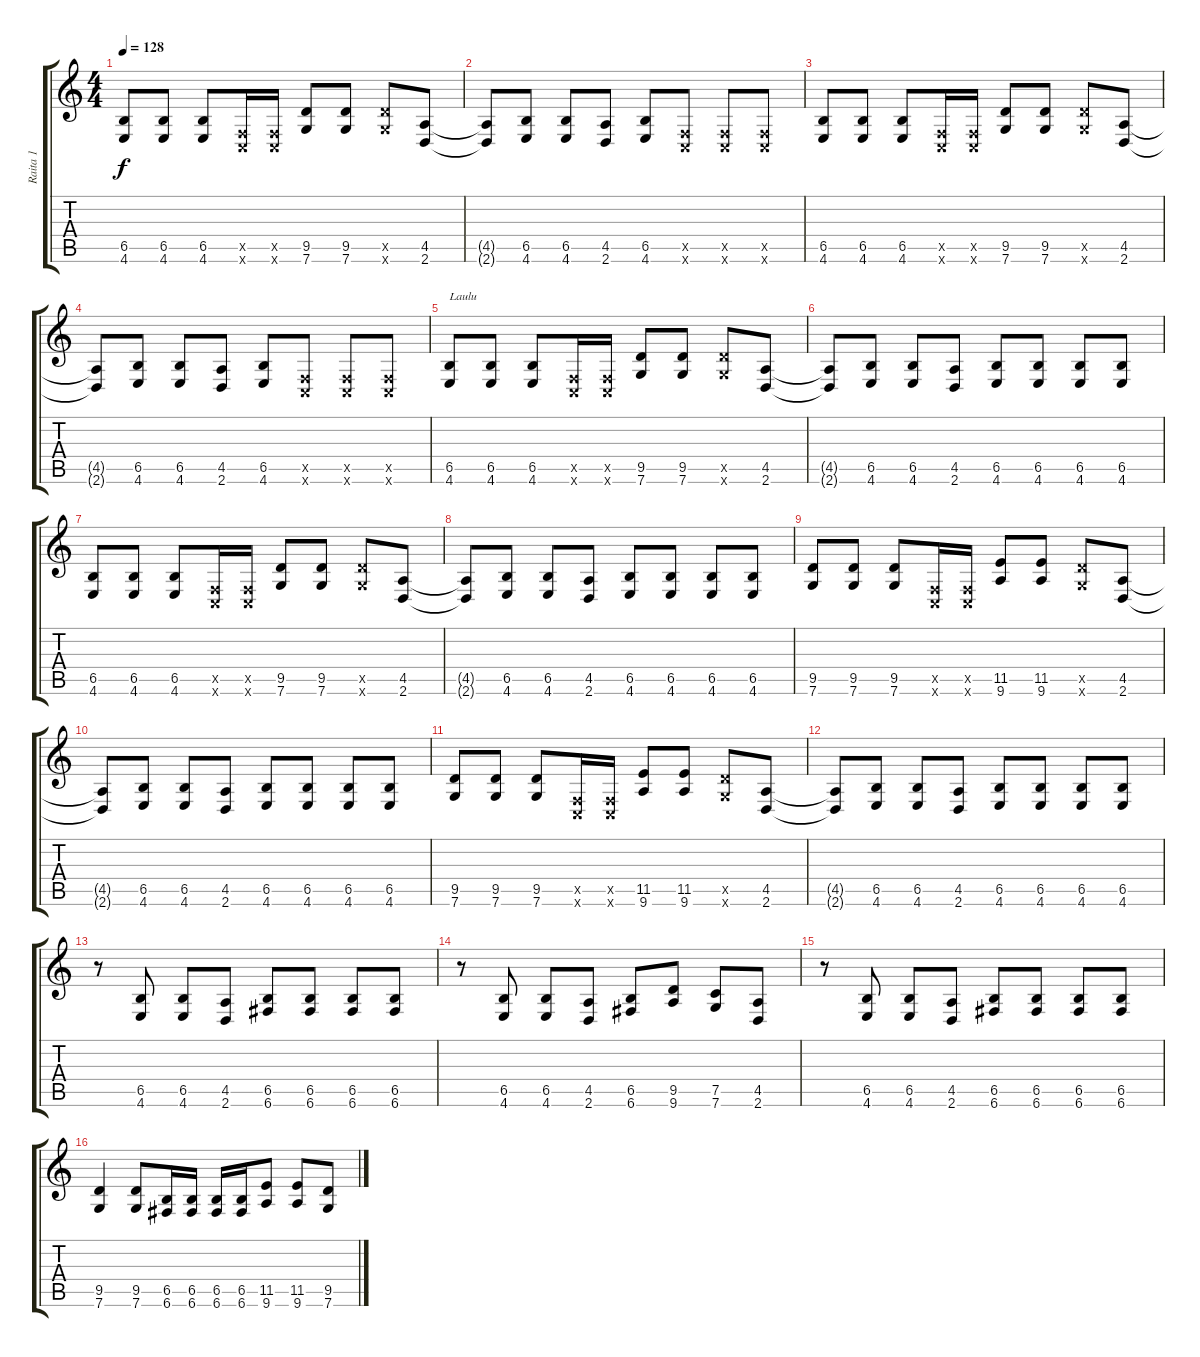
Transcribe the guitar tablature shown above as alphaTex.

\track ("Raita 1" "Raita 1") {instrument distortionguitar}
\staff {score tabs}
\tuning (C4 G3 Eb3 Bb2 F2 C2) {hide}
\ts (4 4)
\tempo 128
\clef g2
\ks c
(6.5 4.6).8{dy f instrument distortionguitar} (6.5 4.6).8 (6.5 4.6).8 (0.5{x} 0.6{x}).16 (0.5{x} 0.6{x}).16 (9.5 7.6).8 (9.5 7.6).8 (9.5{x} 7.6{x}).8 (4.5 2.6).8 |
(4.5{t} 2.6{t}).8 (6.5 4.6).8 (6.5 4.6).8 (4.5 2.6).8 (6.5 4.6).8 (0.5{x} 0.6{x}).8 (0.5{x} 0.6{x}).8 (0.5{x} 0.6{x}).8 |
(6.5 4.6).8 (6.5 4.6).8 (6.5 4.6).8 (0.5{x} 0.6{x}).16 (0.5{x} 0.6{x}).16 (9.5 7.6).8 (9.5 7.6).8 (9.5{x} 7.6{x}).8 (4.5 2.6).8 |
(4.5{t} 2.6{t}).8 (6.5 4.6).8 (6.5 4.6).8 (4.5 2.6).8 (6.5 4.6).8 (0.5{x} 0.6{x}).8 (0.5{x} 0.6{x}).8 (0.5{x} 0.6{x}).8 |
(6.5 4.6).8{txt "Laulu"} (6.5 4.6).8 (6.5 4.6).8 (0.5{x} 0.6{x}).16 (0.5{x} 0.6{x}).16 (9.5 7.6).8 (9.5 7.6).8 (9.5{x} 7.6{x}).8 (4.5 2.6).8 |
(4.5{t} 2.6{t}).8 (6.5 4.6).8 (6.5 4.6).8 (4.5 2.6).8 (6.5 4.6).8 (6.5 4.6).8 (6.5 4.6).8 (6.5 4.6).8 |
(6.5 4.6).8 (6.5 4.6).8 (6.5 4.6).8 (0.5{x} 0.6{x}).16 (0.5{x} 0.6{x}).16 (9.5 7.6).8 (9.5 7.6).8 (9.5{x} 7.6{x}).8 (4.5 2.6).8 |
(4.5{t} 2.6{t}).8 (6.5 4.6).8 (6.5 4.6).8 (4.5 2.6).8 (6.5 4.6).8 (6.5 4.6).8 (6.5 4.6).8 (6.5 4.6).8 |
(9.5 7.6).8 (9.5 7.6).8 (9.5 7.6).8 (0.5{x} 0.6{x}).16 (0.5{x} 0.6{x}).16 (11.5 9.6).8 (11.5 9.6).8 (9.5{x} 7.6{x}).8 (4.5 2.6).8 |
(4.5{t} 2.6{t}).8 (6.5 4.6).8 (6.5 4.6).8 (4.5 2.6).8 (6.5 4.6).8 (6.5 4.6).8 (6.5 4.6).8 (6.5 4.6).8 |
(9.5 7.6).8 (9.5 7.6).8 (9.5 7.6).8 (0.5{x} 0.6{x}).16 (0.5{x} 0.6{x}).16 (11.5 9.6).8 (11.5 9.6).8 (9.5{x} 7.6{x}).8 (4.5 2.6).8 |
(4.5{t} 2.6{t}).8 (6.5 4.6).8 (6.5 4.6).8 (4.5 2.6).8 (6.5 4.6).8 (6.5 4.6).8 (6.5 4.6).8 (6.5 4.6).8 |
r.8 (6.5 4.6).8 (6.5 4.6).8 (4.5 2.6).8 (6.5 6.6).8 (6.5 6.6).8 (6.5 6.6).8 (6.5 6.6).8 |
r.8 (6.5 4.6).8 (6.5 4.6).8 (4.5 2.6).8 (6.5 6.6).8 (9.5 9.6).8 (7.5 7.6).8 (4.5 2.6).8 |
r.8 (6.5 4.6).8 (6.5 4.6).8 (4.5 2.6).8 (6.5 6.6).8 (6.5 6.6).8 (6.5 6.6).8 (6.5 6.6).8 |
(9.5 7.6).4 (9.5 7.6).8 (6.5 6.6).16 (6.5 6.6).16 (6.5 6.6).16 (6.5 6.6).16 (11.5 9.6).8 (11.5 9.6).8 (9.5 7.6).8
